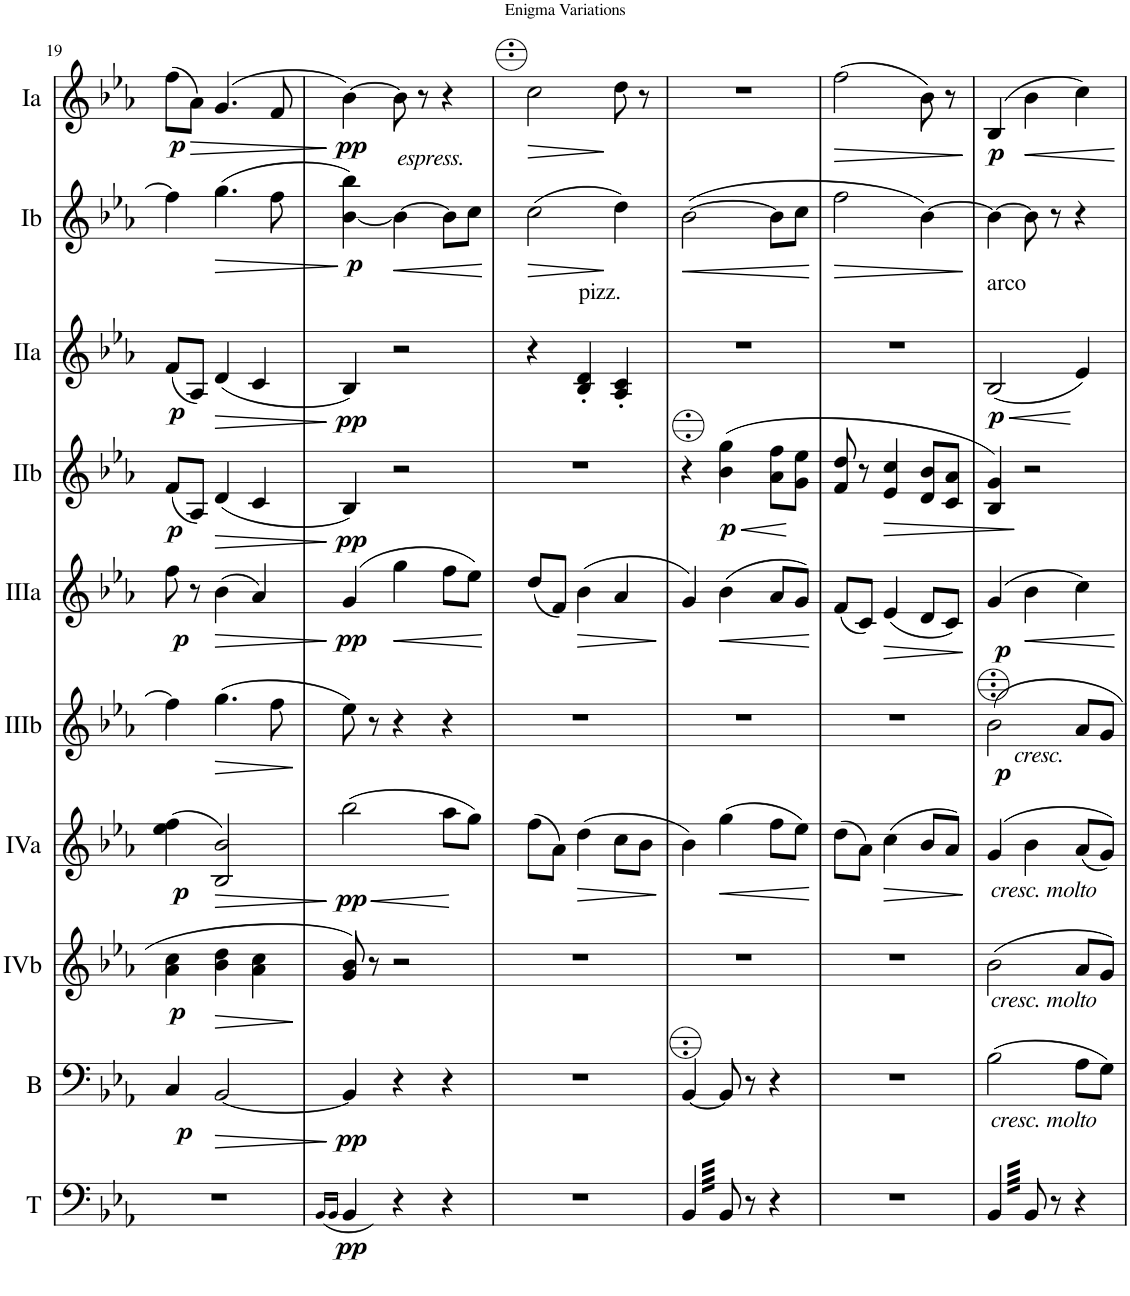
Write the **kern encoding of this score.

**kern	**dynam	**kern	**dynam	**kern	**dynam	**kern	**dynam	**kern	**dynam	**kern	**dynam	**kern	**dynam	**kern	**dynam	**kern	**dynam	**kern	**dynam
*part10	*part10	*part9	*part9	*part8	*part8	*part7	*part7	*part6	*part6	*part5	*part5	*part4	*part4	*part3	*part3	*part2	*part2	*part1	*part1
*staff10	*staff10	*staff9	*staff9	*staff8	*staff8	*staff7	*staff7	*staff6	*staff6	*staff5	*staff5	*staff4	*staff4	*staff3	*staff3	*staff2	*staff2	*staff1	*staff1
*I"Timpani Bes-Es-F	*	*I"Bass	*	*I"Acc. 4b	*	*I"Acc. 4a	*	*I"Acc. 3b	*	*I"Acc. 3a	*	*I"Acc. 2b	*	*I"Acc. 2a	*	*I"Acc. 1b	*	*I"Acc. 1a	*
*I'T	*	*I'B	*	*	*	*	*	*	*	*	*	*	*	*	*	*	*	*	*
!!LO:PB:g=z
*clefF4	*	*clefF4	*	*clefG2	*	*clefG2	*	*clefG2	*	*clefG2	*	*clefG2	*	*clefG2	*	*clefG2	*	*clefG2	*
*	*	*Trd7c12	*	*Trd7c12	*	*Trd7c12	*	*Trd7c12	*	*Trd7c12	*	*	*	*	*	*	*	*	*
*k[b-e-a-]	*	*k[b-e-a-]	*	*k[b-e-a-]	*	*k[b-e-a-]	*	*k[b-e-a-]	*	*k[b-e-a-]	*	*k[b-e-a-]	*	*k[b-e-a-]	*	*k[b-e-a-]	*	*k[b-e-a-]	*
*M3/4	*	*M3/4	*	*M3/4	*	*M3/4	*	*M3/4	*	*M3/4	*	*M3/4	*	*M3/4	*	*M3/4	*	*M3/4	*
=19	=19	=19	=19	=19	=19	=19	=19	=19	=19	=19	=19	=19	=19	=19	=19	=19	=19	=19	=19
!	!	!	!LO:DY:b	!	!LO:DY:b	!	!LO:DY:b	!	!	!	!LO:DY:b	!	!LO:DY:b	!	!LO:DY:b	!	!	!	!LO:DY:b
2.r	.	4C/	p	4a-\ 4cc\	p	(4ee-\ 4ff\	p	4ff\]	.	8ff\	p	(8f/L	p	(8f/L	p	4ff\]	.	(8ff\L	p
!	!	!	!	!	!	!	!	!	!	!	!	!	!	!	!	!	!	!	!LO:HP:b
.	.	.	.	.	.	.	.	.	.	8r	.	8A-/J)	.	8A-/J)	.	.	.	8a-\J)	>
!	!	!	!LO:HP:b	!	!LO:HP:b	!	!LO:HP:b	!	!LO:HP:b	!	!LO:HP:b	!	!LO:HP:b	!	!LO:HP:b	!	!LO:HP:b	!	!
.	.	[2BB-/	>	4b-\ 4dd\	>	2B-/ 2b-/)	>	(4.gg\	>	(4b-\	>	(4d/	>	(4d/	>	(4.gg\	>	(4.g/	.
.	.	.	.	4a-\ 4cc\	.	.	.	.	.	4a-/)	.	4c/	.	4c/	.	.	.	.	.
.	.	.	.	.	.	.	.	8ff\	.	.	.	.	.	.	.	8ff\	.	8f/	.
.	.	.	]	.	]	.	]	.	]	.	]	.	]	.	]	.	]	.	]
=20	=20	=20	=20	=20	=20	=20	=20	=20	=20	=20	=20	=20	=20	=20	=20	=20	=20	=20	=20
16qBB-/LL	.	.	.	.	.	.	.	.	.	.	.	.	.	.	.	.	.	.	.
16qBB-/JJ	.	.	.	.	.	.	.	.	.	.	.	.	.	.	.	.	.	.	.
!	!LO:DY:b	!	!LO:DY:b	!	!	!	!LO:HP:b	!	!	!	!	!	!	!	!	!	!	!	!
!	!	!	!	!	!	!	!LO:DY:n=1:b	!	!	!	!LO:DY:b	!	!LO:DY:b	!	!LO:DY:b	!	!LO:DY:b	!	!LO:DY:b
(4BB-/	pp	4BB-/]	pp	8g/ 8b-/	.	(2bb-\	< pp	8ee-\)	.	(4g/	pp	4B-/)	pp	4B-/)	pp	[4b-\ 4bb-\)	p	[4b-\)	pp
.	.	.	.	8r	.	.	.	8r	.	.	.	.	.	.	.	.	.	.	.
!	!	!	!	!	!	!	!	!	!	!	!	!	!	!	!	!LO:TX:a:i:t=espress.	!	!	!
!	!	!	!	!	!	!	!	!	!	!	!LO:HP:b	!	!	!	!	!	!LO:HP:b	!	!
4r)	.	4r	.	2r	.	.	.	4r	.	4gg\	<	2r	.	2r	.	4b-\_	<	8b-\]	.
.	.	.	.	.	.	.	.	.	.	.	.	.	.	.	.	.	.	8r	.
4r	.	4r	.	.	.	8aa-\L	.	4r	.	8ff\L	.	.	.	.	.	8b-\L]	.	4r	.
.	.	.	.	.	.	8gg\J)	.	.	.	8ee-\J)	.	.	.	.	.	8cc\J	.	.	.
.	.	.	.	.	.	.	[	.	.	.	[	.	.	.	.	.	[	.	.
=21	=21	=21	=21	=21	=21	=21	=21	=21	=21	=21	=21	=21	=21	=21	=21	=21	=21	=21	=21
!	!	!	!	!	!	!	!	!	!	!	!	!	!	!	!	!	!LO:HP:b	!	!LO:HP:b
2.r	.	2.r	.	2.r	.	(8ff\L	.	2.r	.	(8dd/L	.	2.r	.	4r	.	(2cc\	>	2cc\	>
.	.	.	.	.	.	8a-\J)	.	.	.	8f/J)	.	.	.	.	.	.	.	.	.
!	!	!	!	!	!	!	!	!	!	!	!	!	!	!LO:TX:a:t=pizz.	!	!	!	!	!
!	!	!	!	!	!	!	!LO:HP:b	!	!	!	!LO:HP:b	!	!	!	!	!	!	!	!
.	.	.	.	.	.	(4dd\	>	.	.	(4b-\	>	.	.	4B-/' 4d/'	.	.	.	.	.
.	.	.	.	.	.	8cc\L	.	.	.	4a-/	.	.	.	4A-/' 4c/'	.	4dd\)	]	8dd\	]
.	.	.	.	.	.	8b-\J	.	.	.	.	.	.	.	.	.	.	.	8r	.
.	.	.	.	.	.	.	]	.	.	.	]	.	.	.	.	.	.	.	.
=22	=22	=22	=22	=22	=22	=22	=22	=22	=22	=22	=22	=22	=22	=22	=22	=22	=22	=22	=22
!	!	!	!	!	!	!	!	!	!	!	!	!	!	!	!	!	!LO:HP:b	!	!
*tremolo	*	*	*	*	*	*	*	*	*	*	*	*	*	*	*	*	*	*	*
64BB-/LLLL	.	[4BB-/	.	2.r	.	4b-\)	.	2.r	.	4g/)	.	4r	.	2.r	.	([2b-\	<	2.r	.
64BB-/	.	.	.	.	.	.	.	.	.	.	.	.	.	.	.	.	.	.	.
64BB-/	.	.	.	.	.	.	.	.	.	.	.	.	.	.	.	.	.	.	.
64BB-/	.	.	.	.	.	.	.	.	.	.	.	.	.	.	.	.	.	.	.
64BB-/	.	.	.	.	.	.	.	.	.	.	.	.	.	.	.	.	.	.	.
64BB-/	.	.	.	.	.	.	.	.	.	.	.	.	.	.	.	.	.	.	.
64BB-/	.	.	.	.	.	.	.	.	.	.	.	.	.	.	.	.	.	.	.
64BB-/	.	.	.	.	.	.	.	.	.	.	.	.	.	.	.	.	.	.	.
64BB-/	.	.	.	.	.	.	.	.	.	.	.	.	.	.	.	.	.	.	.
64BB-/	.	.	.	.	.	.	.	.	.	.	.	.	.	.	.	.	.	.	.
64BB-/	.	.	.	.	.	.	.	.	.	.	.	.	.	.	.	.	.	.	.
64BB-/	.	.	.	.	.	.	.	.	.	.	.	.	.	.	.	.	.	.	.
64BB-/	.	.	.	.	.	.	.	.	.	.	.	.	.	.	.	.	.	.	.
64BB-/	.	.	.	.	.	.	.	.	.	.	.	.	.	.	.	.	.	.	.
64BB-/	.	.	.	.	.	.	.	.	.	.	.	.	.	.	.	.	.	.	.
64BB-/JJJJ	.	.	.	.	.	.	.	.	.	.	.	.	.	.	.	.	.	.	.
*Xtremolo	*	*	*	*	*	*	*	*	*	*	*	*	*	*	*	*	*	*	*
!	!	!	!	!	!	!	!LO:HP:b	!	!	!	!LO:HP:b	!	!LO:HP:b	!	!	!	!	!	!
!	!	!	!	!	!	!	!	!	!	!	!	!	!LO:DY:n=1:b	!	!	!	!	!	!
8BB-/	.	8BB-/]	.	.	.	(4gg\	<	.	.	(4b-\	<	(4b-\ 4gg\	< p	.	.	.	.	.	.
8r	.	8r	.	.	.	.	.	.	.	.	.	.	.	.	.	.	.	.	.
4r	.	4r	.	.	.	8ff\L	.	.	.	8a-/L	.	8a-\ 8ff\L	.	.	.	8b-\L]	.	.	.
.	.	.	.	.	.	8ee-\J)	.	.	.	8g/J)	.	8g\ 8ee-\J	.	.	.	8cc\J	.	.	.
.	.	.	.	.	.	.	[	.	.	.	[	.	[	.	.	.	[	.	.
=23	=23	=23	=23	=23	=23	=23	=23	=23	=23	=23	=23	=23	=23	=23	=23	=23	=23	=23	=23
!	!	!	!	!	!	!	!	!	!	!	!	!	!	!	!	!	!LO:HP:b	!	!LO:HP:b
2.r	.	2.r	.	2.r	.	(8dd\L	.	2.r	.	(8f/L	.	8f/ 8dd/	.	2.r	.	2ff\	>	(2ff\	>
.	.	.	.	.	.	8a-\J)	.	.	.	8c/J)	.	8r	.	.	.	.	.	.	.
!	!	!	!	!	!	!	!LO:HP:b	!	!	!	!LO:HP:b	!	!LO:HP:b	!	!	!	!	!	!
.	.	.	.	.	.	(4cc\	>	.	.	(4e-/	>	4e-/ 4cc/	>	.	.	.	.	.	.
.	.	.	.	.	.	8b-/L	.	.	.	8d/L	.	8d/ 8b-/L	.	.	.	[4b-\)	.	8b-\)	.
.	.	.	.	.	.	8a-/J)	.	.	.	8c/J)	.	8c/ 8a-/J	.	.	.	.	.	8r	.
.	.	.	.	.	.	.	]	.	.	.	]	.	.	.	.	.	]	.	]
=24	=24	=24	=24	=24	=24	=24	=24	=24	=24	=24	=24	=24	=24	=24	=24	=24	=24	=24	=24
!	!	!	!	!	!	!	!	!	!	!	!	!	!	!LO:TX:a:t=arco	!	!	!	!	!
!	!	!	!	!	!	!	!	!LO:TX:b:i:t=cresc.	!	!	!	!	!	!	!	!	!	!	!
!	!	!	!	!	!	!LO:TX:b:i:t=cresc. molto	!	!	!	!	!	!	!	!	!	!	!	!	!
!	!	!	!	!LO:TX:b:i:t=cresc. molto	!	!	!	!	!	!	!	!	!	!	!	!	!	!	!
!	!	!LO:TX:b:i:t=cresc. molto	!	!	!	!	!	!	!	!	!	!	!	!	!	!	!	!	!
!	!	!	!	!	!	!	!	!	!LO:DY:b	!	!LO:DY:b	!	!	!	!LO:HP:b	!	!	!	!
!	!	!	!	!	!	!	!	!	!	!	!	!	!	!	!LO:DY:n=1:b	!	!	!	!LO:DY:b
*tremolo	*	*	*	*	*	*	*	*	*	*	*	*	*	*	*	*	*	*	*
64BB-/LLLL	.	(2B-\	.	(2b-\	.	(4g/	.	2b-\	p	(4g/	p	4B-/ 4g/)	.	(2B-/	< p	4b-\_	.	(4B-/	p
64BB-/	.	.	.	.	.	.	.	.	.	.	.	.	.	.	.	.	.	.	.
64BB-/	.	.	.	.	.	.	.	.	.	.	.	.	.	.	.	.	.	.	.
64BB-/	.	.	.	.	.	.	.	.	.	.	.	.	.	.	.	.	.	.	.
64BB-/	.	.	.	.	.	.	.	.	.	.	.	.	.	.	.	.	.	.	.
64BB-/	.	.	.	.	.	.	.	.	.	.	.	.	.	.	.	.	.	.	.
64BB-/	.	.	.	.	.	.	.	.	.	.	.	.	.	.	.	.	.	.	.
64BB-/	.	.	.	.	.	.	.	.	.	.	.	.	.	.	.	.	.	.	.
64BB-/	.	.	.	.	.	.	.	.	.	.	.	.	.	.	.	.	.	.	.
64BB-/	.	.	.	.	.	.	.	.	.	.	.	.	.	.	.	.	.	.	.
64BB-/	.	.	.	.	.	.	.	.	.	.	.	.	.	.	.	.	.	.	.
64BB-/	.	.	.	.	.	.	.	.	.	.	.	.	.	.	.	.	.	.	.
64BB-/	.	.	.	.	.	.	.	.	.	.	.	.	.	.	.	.	.	.	.
64BB-/	.	.	.	.	.	.	.	.	.	.	.	.	.	.	.	.	.	.	.
64BB-/	.	.	.	.	.	.	.	.	.	.	.	.	.	.	.	.	.	.	.
64BB-/JJJJ	.	.	.	.	.	.	.	.	.	.	.	.	.	.	.	.	.	.	.
*Xtremolo	*	*	*	*	*	*	*	*	*	*	*	*	*	*	*	*	*	*	*
!	!	!	!	!	!	!	!	!	!	!	!LO:HP:b	!	!	!	!	!	!	!	!LO:HP:b
8BB-/	.	.	.	.	.	4b-\	.	.	.	4b-\	<	2r	]	.	.	8b-\]	.	4b-\	<
8r	.	.	.	.	.	.	.	.	.	.	.	.	.	.	.	8r	.	.	.
4r	.	8A-\L	.	8a-/L	.	(8a-/L	.	8a-/L	.	4cc\)	.	.	.	4e-/)	.	4r	.	4cc\)	.
.	.	8G\J)	.	8g/J)	.	8g/J))	.	8g/J	.	.	.	.	.	.	.	.	.	.	.
.	.	.	.	.	.	.	.	.	.	.	[	.	.	.	[	.	.	.	[
=	=	=	=	=	=	=	=	=	=	=	=	=	=	=	=	=	=	=	=
*-	*-	*-	*-	*-	*-	*-	*-	*-	*-	*-	*-	*-	*-	*-	*-	*-	*-	*-	*-
